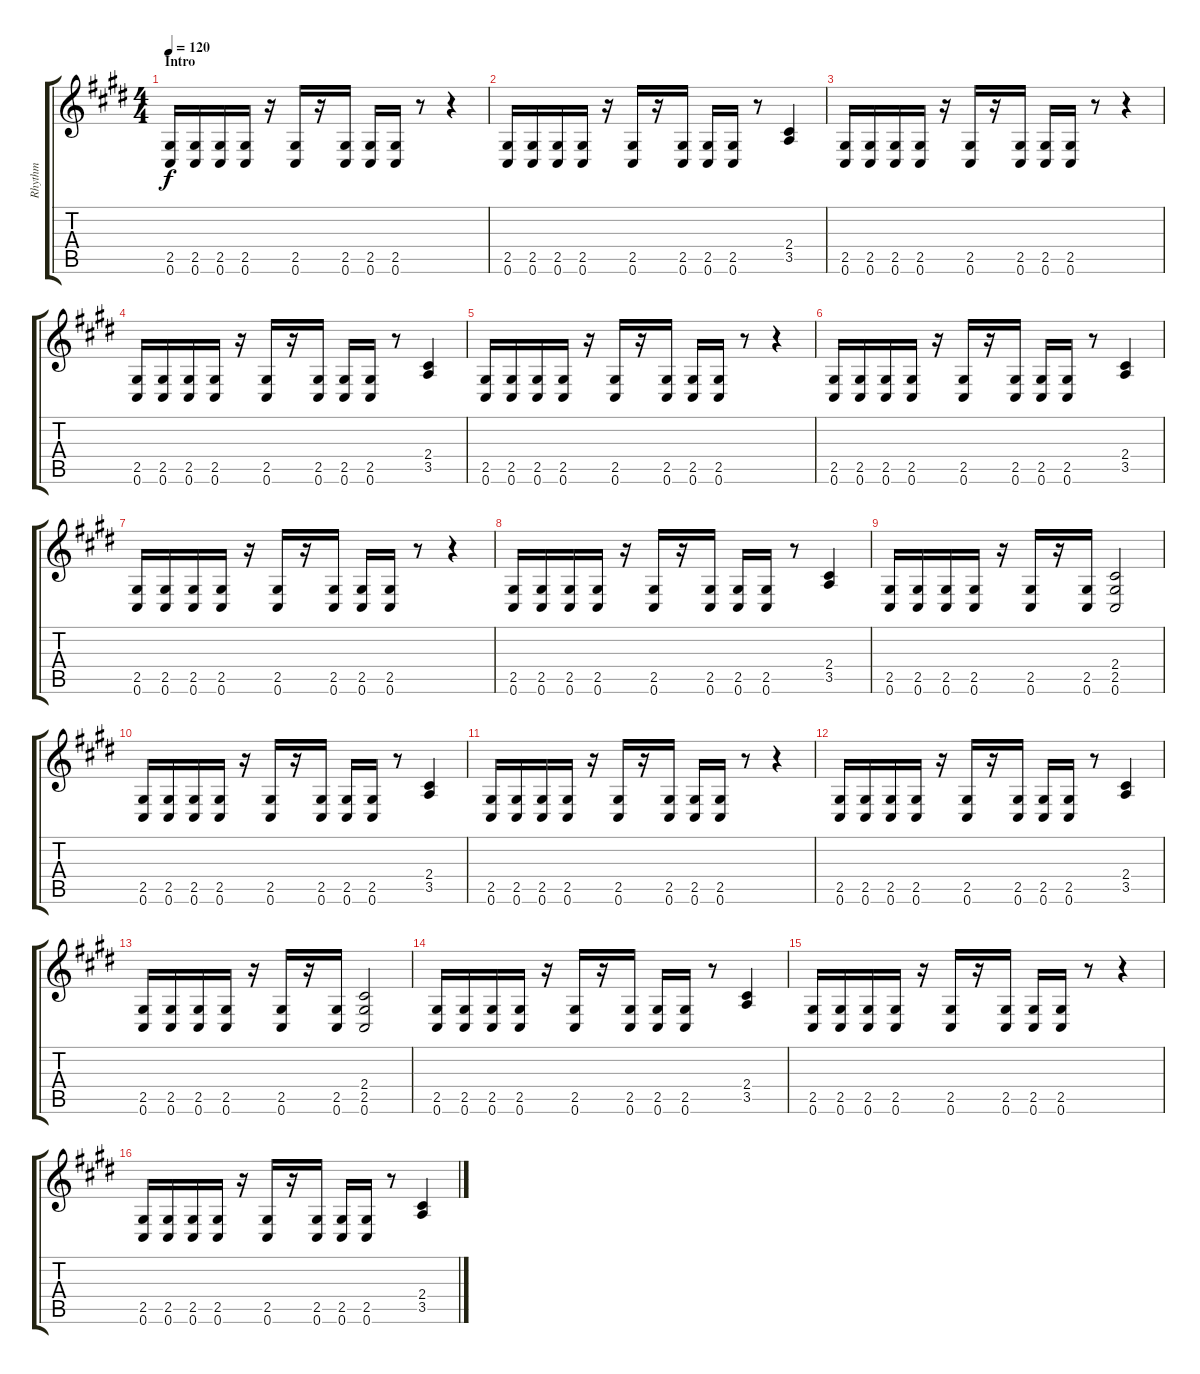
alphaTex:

\track ("Rhythm" "Rhythm") {instrument distortionguitar}
\staff {score tabs}
\tuning (Db4 Ab3 E3 B2 Gb2 Db2) {hide}
\ts (4 4)
\section ("" "Intro")
\tempo 120
\clef g2
\ks c#minor
(2.5 0.6).16{dy f instrument distortionguitar} (2.5 0.6).16 (2.5 0.6).16 (2.5 0.6).16 r.16 (2.5 0.6).16 r.16 (2.5 0.6).16 (2.5 0.6).16 (2.5 0.6).16 r.8 r.4 |
(2.5 0.6).16 (2.5 0.6).16 (2.5 0.6).16 (2.5 0.6).16 r.16 (2.5 0.6).16 r.16 (2.5 0.6).16 (2.5 0.6).16 (2.5 0.6).16 r.8 (2.4 3.5).4 |
(2.5 0.6).16 (2.5 0.6).16 (2.5 0.6).16 (2.5 0.6).16 r.16 (2.5 0.6).16 r.16 (2.5 0.6).16 (2.5 0.6).16 (2.5 0.6).16 r.8 r.4 |
(2.5 0.6).16 (2.5 0.6).16 (2.5 0.6).16 (2.5 0.6).16 r.16 (2.5 0.6).16 r.16 (2.5 0.6).16 (2.5 0.6).16 (2.5 0.6).16 r.8 (2.4 3.5).4 |
(2.5 0.6).16 (2.5 0.6).16 (2.5 0.6).16 (2.5 0.6).16 r.16 (2.5 0.6).16 r.16 (2.5 0.6).16 (2.5 0.6).16 (2.5 0.6).16 r.8 r.4 |
(2.5 0.6).16 (2.5 0.6).16 (2.5 0.6).16 (2.5 0.6).16 r.16 (2.5 0.6).16 r.16 (2.5 0.6).16 (2.5 0.6).16 (2.5 0.6).16 r.8 (2.4 3.5).4 |
(2.5 0.6).16 (2.5 0.6).16 (2.5 0.6).16 (2.5 0.6).16 r.16 (2.5 0.6).16 r.16 (2.5 0.6).16 (2.5 0.6).16 (2.5 0.6).16 r.8 r.4 |
(2.5 0.6).16 (2.5 0.6).16 (2.5 0.6).16 (2.5 0.6).16 r.16 (2.5 0.6).16 r.16 (2.5 0.6).16 (2.5 0.6).16 (2.5 0.6).16 r.8 (2.4 3.5).4 |
(2.5 0.6).16 (2.5 0.6).16 (2.5 0.6).16 (2.5 0.6).16 r.16 (2.5 0.6).16 r.16 (2.5 0.6).16 (2.4 2.5 0.6).2 |
(2.5 0.6).16 (2.5 0.6).16 (2.5 0.6).16 (2.5 0.6).16 r.16 (2.5 0.6).16 r.16 (2.5 0.6).16 (2.5 0.6).16 (2.5 0.6).16 r.8 (2.4 3.5).4 |
(2.5 0.6).16 (2.5 0.6).16 (2.5 0.6).16 (2.5 0.6).16 r.16 (2.5 0.6).16 r.16 (2.5 0.6).16 (2.5 0.6).16 (2.5 0.6).16 r.8 r.4 |
(2.5 0.6).16 (2.5 0.6).16 (2.5 0.6).16 (2.5 0.6).16 r.16 (2.5 0.6).16 r.16 (2.5 0.6).16 (2.5 0.6).16 (2.5 0.6).16 r.8 (2.4 3.5).4 |
(2.5 0.6).16 (2.5 0.6).16 (2.5 0.6).16 (2.5 0.6).16 r.16 (2.5 0.6).16 r.16 (2.5 0.6).16 (2.4 2.5 0.6).2 |
(2.5 0.6).16 (2.5 0.6).16 (2.5 0.6).16 (2.5 0.6).16 r.16 (2.5 0.6).16 r.16 (2.5 0.6).16 (2.5 0.6).16 (2.5 0.6).16 r.8 (2.4 3.5).4 |
(2.5 0.6).16 (2.5 0.6).16 (2.5 0.6).16 (2.5 0.6).16 r.16 (2.5 0.6).16 r.16 (2.5 0.6).16 (2.5 0.6).16 (2.5 0.6).16 r.8 r.4 |
(2.5 0.6).16 (2.5 0.6).16 (2.5 0.6).16 (2.5 0.6).16 r.16 (2.5 0.6).16 r.16 (2.5 0.6).16 (2.5 0.6).16 (2.5 0.6).16 r.8 (2.4 3.5).4
